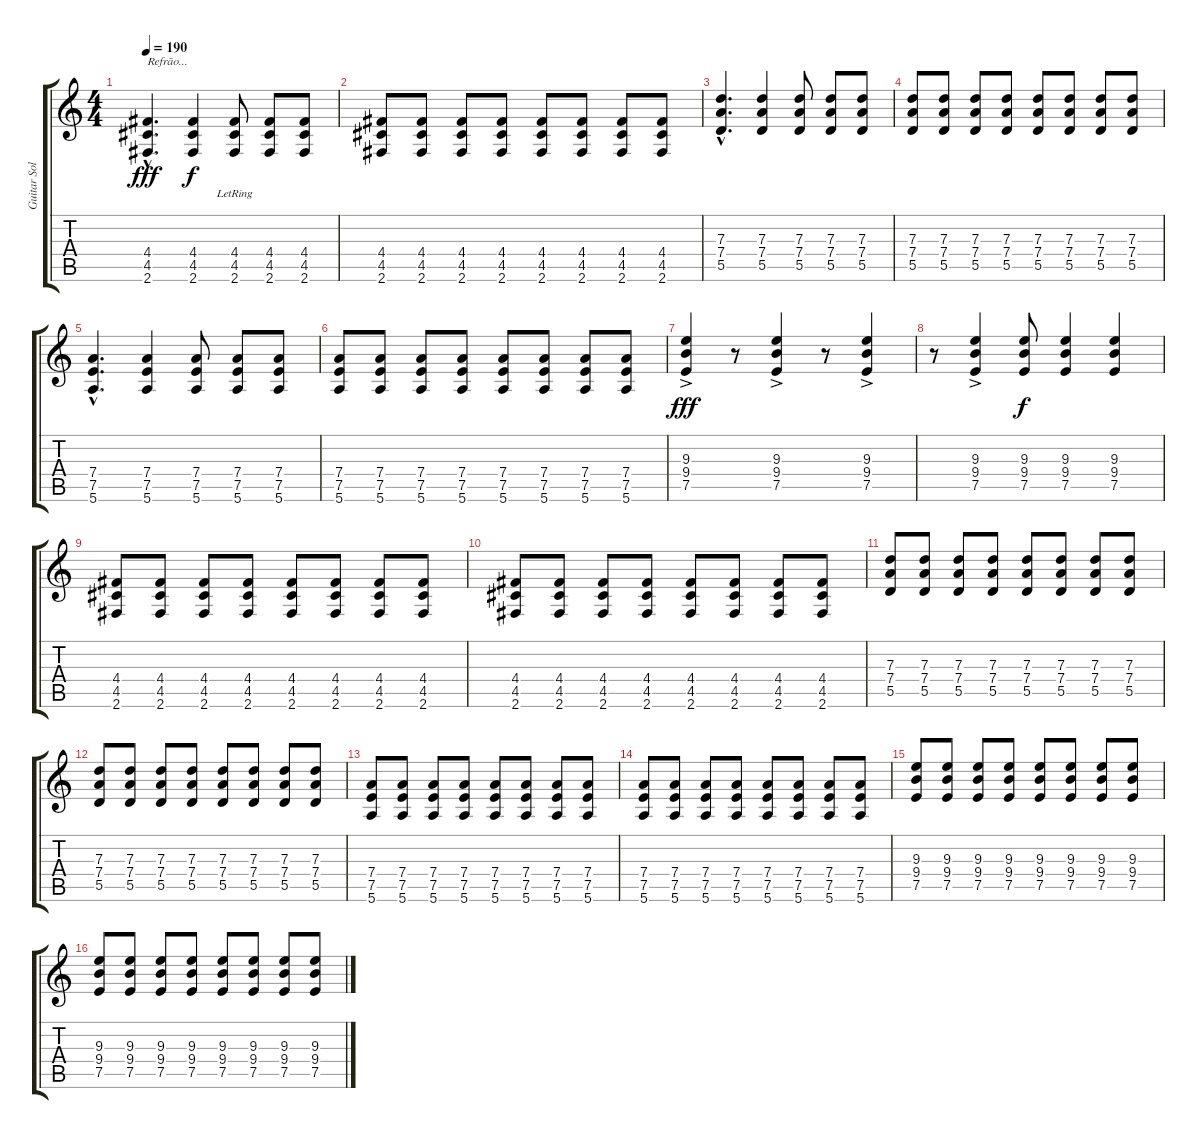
\track ("Guitar Solo" "Guitar Sol") {instrument overdrivenguitar}
\staff {score tabs}
\tuning (E4 B3 G3 D3 A2 E2) {hide}
\ts (4 4)
\tempo 190
\clef g2
\ks c
(4.4{hac} 4.5{hac} 2.6{hac}).4{d txt "Refrão..." dy fff} (4.4 4.5 2.6).4{dy f} (4.4{lr} 4.5 2.6).8 (4.4 4.5 2.6).8 (4.4 4.5 2.6).8 |
(4.4 4.5 2.6).8 (4.4 4.5 2.6).8 (4.4 4.5 2.6).8 (4.4 4.5 2.6).8 (4.4 4.5 2.6).8 (4.4 4.5 2.6).8 (4.4 4.5 2.6).8 (4.4 4.5 2.6).8 |
(7.3{hac} 7.4{hac} 5.5{hac}).4{d} (7.3 7.4 5.5).4 (7.3 7.4 5.5).8 (7.3 7.4 5.5).8 (7.3 7.4 5.5).8 |
(7.3 7.4 5.5).8 (7.3 7.4 5.5).8 (7.3 7.4 5.5).8 (7.3 7.4 5.5).8 (7.3 7.4 5.5).8 (7.3 7.4 5.5).8 (7.3 7.4 5.5).8 (7.3 7.4 5.5).8 |
(7.4{hac} 7.5{hac} 5.6{hac}).4{d} (7.4 7.5 5.6).4 (7.4 7.5 5.6).8 (7.4 7.5 5.6).8 (7.4 7.5 5.6).8 |
(7.4 7.5 5.6).8 (7.4 7.5 5.6).8 (7.4 7.5 5.6).8 (7.4 7.5 5.6).8 (7.4 7.5 5.6).8 (7.4 7.5 5.6).8 (7.4 7.5 5.6).8 (7.4 7.5 5.6).8 |
(9.3{ac} 9.4{ac} 7.5{ac}).4{dy fff} r.8 (9.3{ac} 9.4{ac} 7.5{ac}).4 r.8 (9.3{ac} 9.4{ac} 7.5{ac}).4 |
r.8 (9.3{ac} 9.4{ac} 7.5{ac}).4 (9.3 9.4 7.5).8{dy f} (9.3 9.4 7.5).4 (9.3 9.4 7.5).4 |
(4.4 4.5 2.6).8 (4.4 4.5 2.6).8 (4.4 4.5 2.6).8 (4.4 4.5 2.6).8 (4.4 4.5 2.6).8 (4.4 4.5 2.6).8 (4.4 4.5 2.6).8 (4.4 4.5 2.6).8 |
(4.4 4.5 2.6).8 (4.4 4.5 2.6).8 (4.4 4.5 2.6).8 (4.4 4.5 2.6).8 (4.4 4.5 2.6).8 (4.4 4.5 2.6).8 (4.4 4.5 2.6).8 (4.4 4.5 2.6).8 |
(7.3 7.4 5.5).8 (7.3 7.4 5.5).8 (7.3 7.4 5.5).8 (7.3 7.4 5.5).8 (7.3 7.4 5.5).8 (7.3 7.4 5.5).8 (7.3 7.4 5.5).8 (7.3 7.4 5.5).8 |
(7.3 7.4 5.5).8 (7.3 7.4 5.5).8 (7.3 7.4 5.5).8 (7.3 7.4 5.5).8 (7.3 7.4 5.5).8 (7.3 7.4 5.5).8 (7.3 7.4 5.5).8 (7.3 7.4 5.5).8 |
(7.4 7.5 5.6).8 (7.4 7.5 5.6).8 (7.4 7.5 5.6).8 (7.4 7.5 5.6).8 (7.4 7.5 5.6).8 (7.4 7.5 5.6).8 (7.4 7.5 5.6).8 (7.4 7.5 5.6).8 |
(7.4 7.5 5.6).8 (7.4 7.5 5.6).8 (7.4 7.5 5.6).8 (7.4 7.5 5.6).8 (7.4 7.5 5.6).8 (7.4 7.5 5.6).8 (7.4 7.5 5.6).8 (7.4 7.5 5.6).8 |
(9.3 9.4 7.5).8 (9.3 9.4 7.5).8 (9.3 9.4 7.5).8 (9.3 9.4 7.5).8 (9.3 9.4 7.5).8 (9.3 9.4 7.5).8 (9.3 9.4 7.5).8 (9.3 9.4 7.5).8 |
(9.3 9.4 7.5).8 (9.3 9.4 7.5).8 (9.3 9.4 7.5).8 (9.3 9.4 7.5).8 (9.3 9.4 7.5).8 (9.3 9.4 7.5).8 (9.3 9.4 7.5).8 (9.3 9.4 7.5).8
